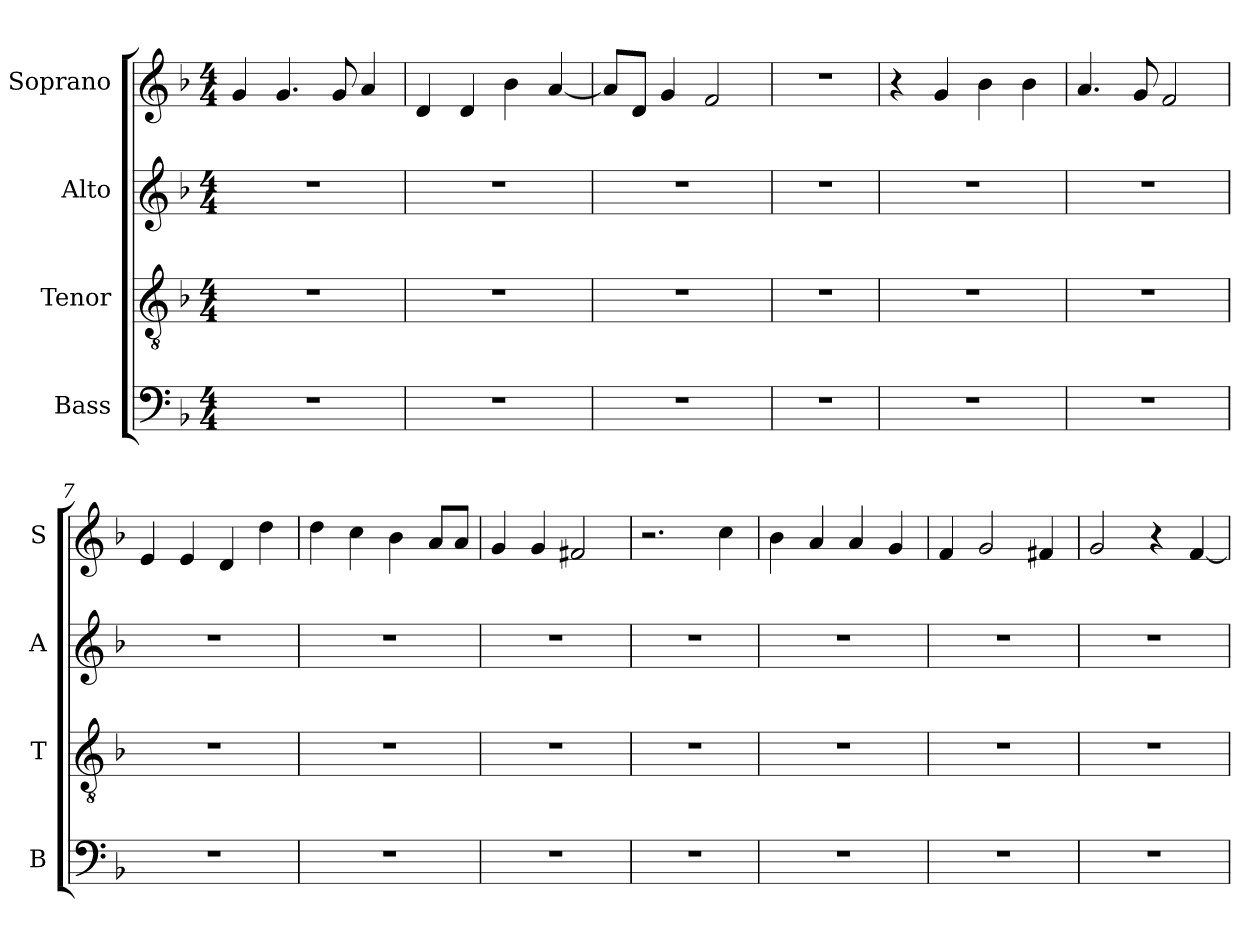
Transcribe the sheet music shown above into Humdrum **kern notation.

**kern	**kern	**kern	**kern
*part4	*part3	*part2	*part1
*staff4	*staff3	*staff2	*staff1
*I"Bass	*I"Tenor	*I"Alto	*I"Soprano
*I'B	*I'T	*I'A	*I'S
*clefF4	*clefGv2	*clefG2	*clefG2
*k[b-]	*k[b-]	*k[b-]	*k[b-]
*F:	*F:	*F:	*F:
*M4/4	*M4/4	*M4/4	*M4/4
=1	=1	=1	=1
1r	1r	1r	4g/
.	.	.	4.g/
.	.	.	8g/
.	.	.	4a/
=2	=2	=2	=2
1r	1r	1r	4d/
.	.	.	4d/
.	.	.	4b-\
.	.	.	[4a/
=3	=3	=3	=3
1r	1r	1r	8a/L]
.	.	.	8d/J
.	.	.	4g/
.	.	.	2f/
=4	=4	=4	=4
1r	1r	1r	1r
=5	=5	=5	=5
1r	1r	1r	4r
.	.	.	4g/
.	.	.	4b-\
.	.	.	4b-\
=6	=6	=6	=6
1r	1r	1r	4.a/
.	.	.	8g/
.	.	.	2f/
=7	=7	=7	=7
1r	1r	1r	4e/
.	.	.	4e/
.	.	.	4d/
.	.	.	4dd\
=8	=8	=8	=8
1r	1r	1r	4dd\
.	.	.	4cc\
.	.	.	4b-\
.	.	.	8a/L
.	.	.	8a/J
=9	=9	=9	=9
1r	1r	1r	4g/
.	.	.	4g/
.	.	.	2f#X/
=10	=10	=10	=10
1r	1r	1r	2.r
.	.	.	4cc\
!!LO:LB:g=z
=11	=11	=11	=11
1r	1r	1r	4b-\
.	.	.	4a/
.	.	.	4a/
.	.	.	4g/
=12	=12	=12	=12
1r	1r	1r	4f/
.	.	.	2g/
.	.	.	4f#X/
=13	=13	=13	=13
1r	1r	1r	2g/
.	.	.	4r
.	.	.	[4f/
=	=	=	=
*-	*-	*-	*-
